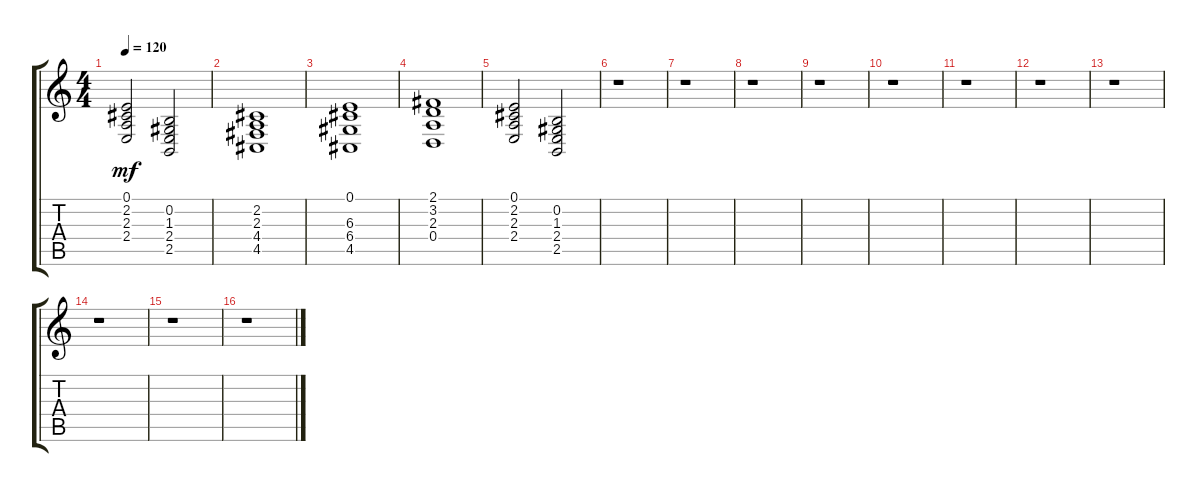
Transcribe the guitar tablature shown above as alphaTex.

\track "" {instrument pad2warm}
\staff {score tabs}
\tuning (E4 B3 G3 D3 A2 E2) {hide}
\ts (4 4)
\tempo 120
\clef g2
\ks c
(0.1 2.2 2.3 2.4).2{dy mf} (0.2 1.3 2.4 2.5).2 |
(2.2 2.3 4.4 4.5).1 |
(0.1 6.3 6.4 4.5).1 |
(2.1 3.2 2.3 0.4).1 |
(0.1 2.2 2.3 2.4).2 (0.2 1.3 2.4 2.5).2 |
r.1 |
r.1 |
r.1 |
r.1 |
r.1 |
r.1 |
r.1 |
r.1 |
r.1 |
r.1 |
r.1
